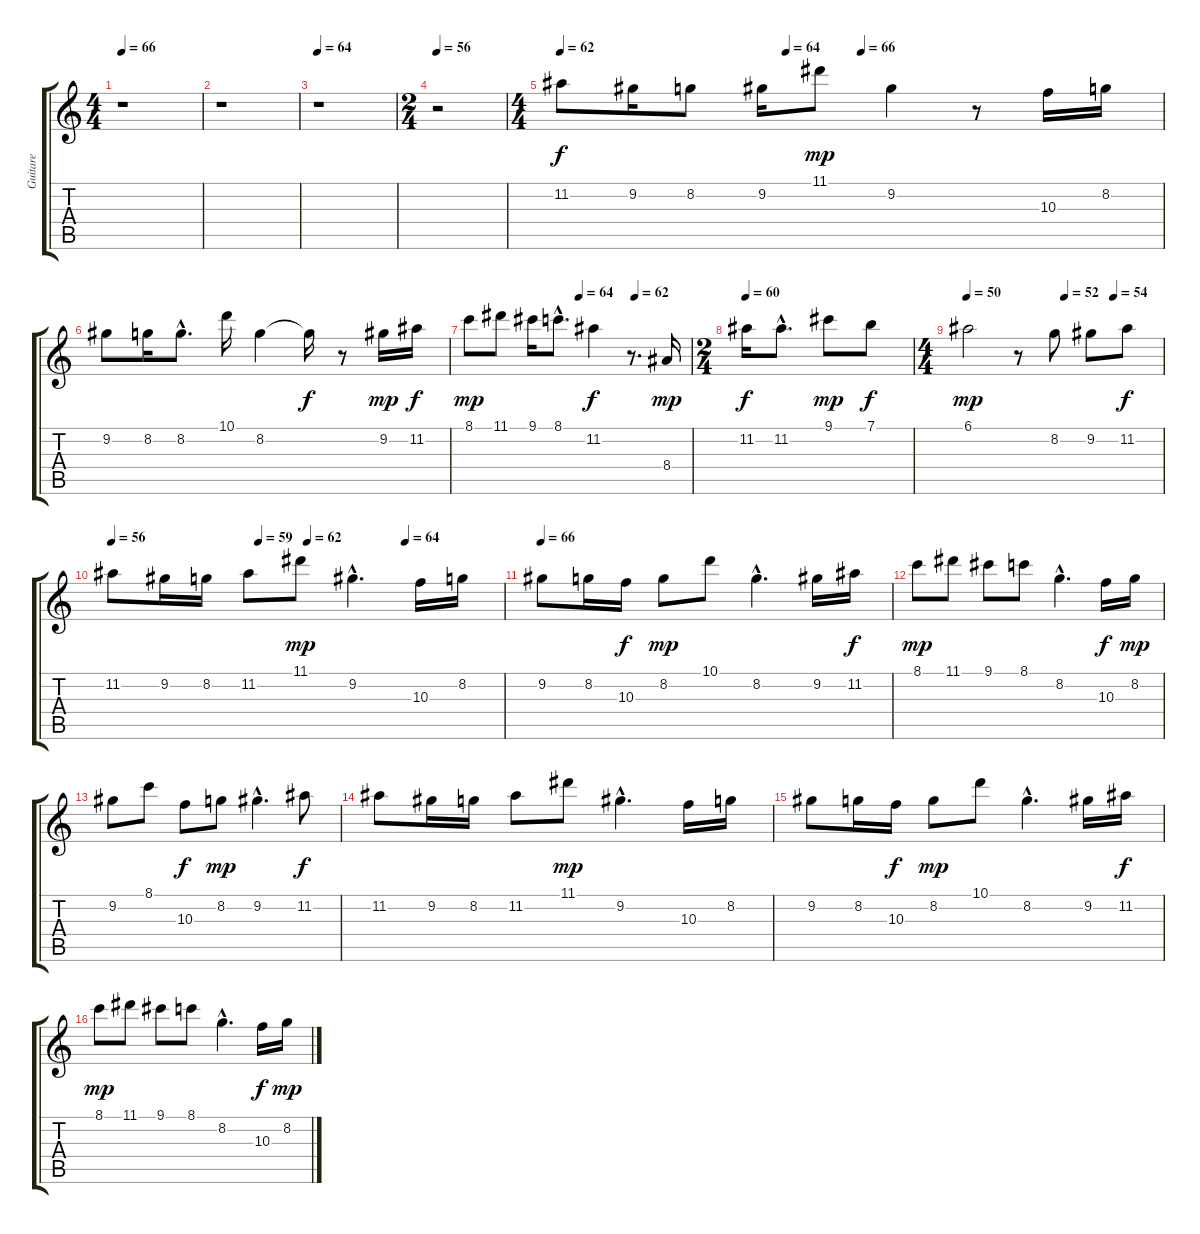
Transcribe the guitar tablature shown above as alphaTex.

\track ("Guitare" "Guitare") {instrument acousticguitarsteel}
\staff {score tabs}
\tuning (E4 B3 G3 D3 A2 E2) {hide}
\ts (4 4)
\tempo 66
\clef g2
\ks c
r.1{dy f} |
r.1 |
\tempo 64
r.1 |
\ts (2 4)
\tempo 56
r.2 |
\ts (4 4)
\tempo 62
\tempo (64 0.375)
\tempo (66 0.5)
11.2.8 9.2.16 8.2.8 9.2.16 11.1.8{dy mp} 9.2.4 r.8 10.3.16 8.2.16 |
9.2.8 8.2.16 8.2{hac}.8{d} 10.1.16 8.2.4 8.2{t}.16{dy f} r.8 9.2.16{dy mp} 11.2.16{dy f} |
\tempo (64 0.5)
\tempo (62 0.75)
8.1.8{dy mp} 11.1.8 9.1.16 8.1{hac}.8{d} 11.2.4{dy f} r.8{d} 8.4.16{dy mp} |
\ts (2 4)
\tempo 60
11.2.16{dy f} 11.2{hac}.8{d} 9.1.8{dy mp} 7.1.8{dy f} |
\ts (4 4)
\tempo 50
\tempo (52 0.5)
\tempo (54 0.75)
6.1.2{dy mp} r.8 8.2.8 9.2.8 11.2.8{dy f} |
\tempo 56
\tempo (59 0.375)
\tempo (62 0.5)
\tempo (64 0.75)
11.2.8 9.2.16 8.2.16 11.2.8 11.1.8{dy mp} 9.2{hac}.4{d} 10.3.16 8.2.16 |
\tempo 66
9.2.8 8.2.16 10.3.16{dy f} 8.2.8{dy mp} 10.1.8 8.2{hac}.4{d} 9.2.16 11.2.16{dy f} |
8.1.8{dy mp} 11.1.8 9.1.8 8.1.8 8.2{hac}.4{d} 10.3.16{dy f} 8.2.16{dy mp} |
9.2.8 8.1.8 10.3.8{dy f} 8.2.8{dy mp} 9.2{hac}.4{d} 11.2.8{dy f} |
11.2.8 9.2.16 8.2.16 11.2.8 11.1.8{dy mp} 9.2{hac}.4{d} 10.3.16 8.2.16 |
9.2.8 8.2.16 10.3.16{dy f} 8.2.8{dy mp} 10.1.8 8.2{hac}.4{d} 9.2.16 11.2.16{dy f} |
8.1.8{dy mp} 11.1.8 9.1.8 8.1.8 8.2{hac}.4{d} 10.3.16{dy f} 8.2.16{dy mp}
